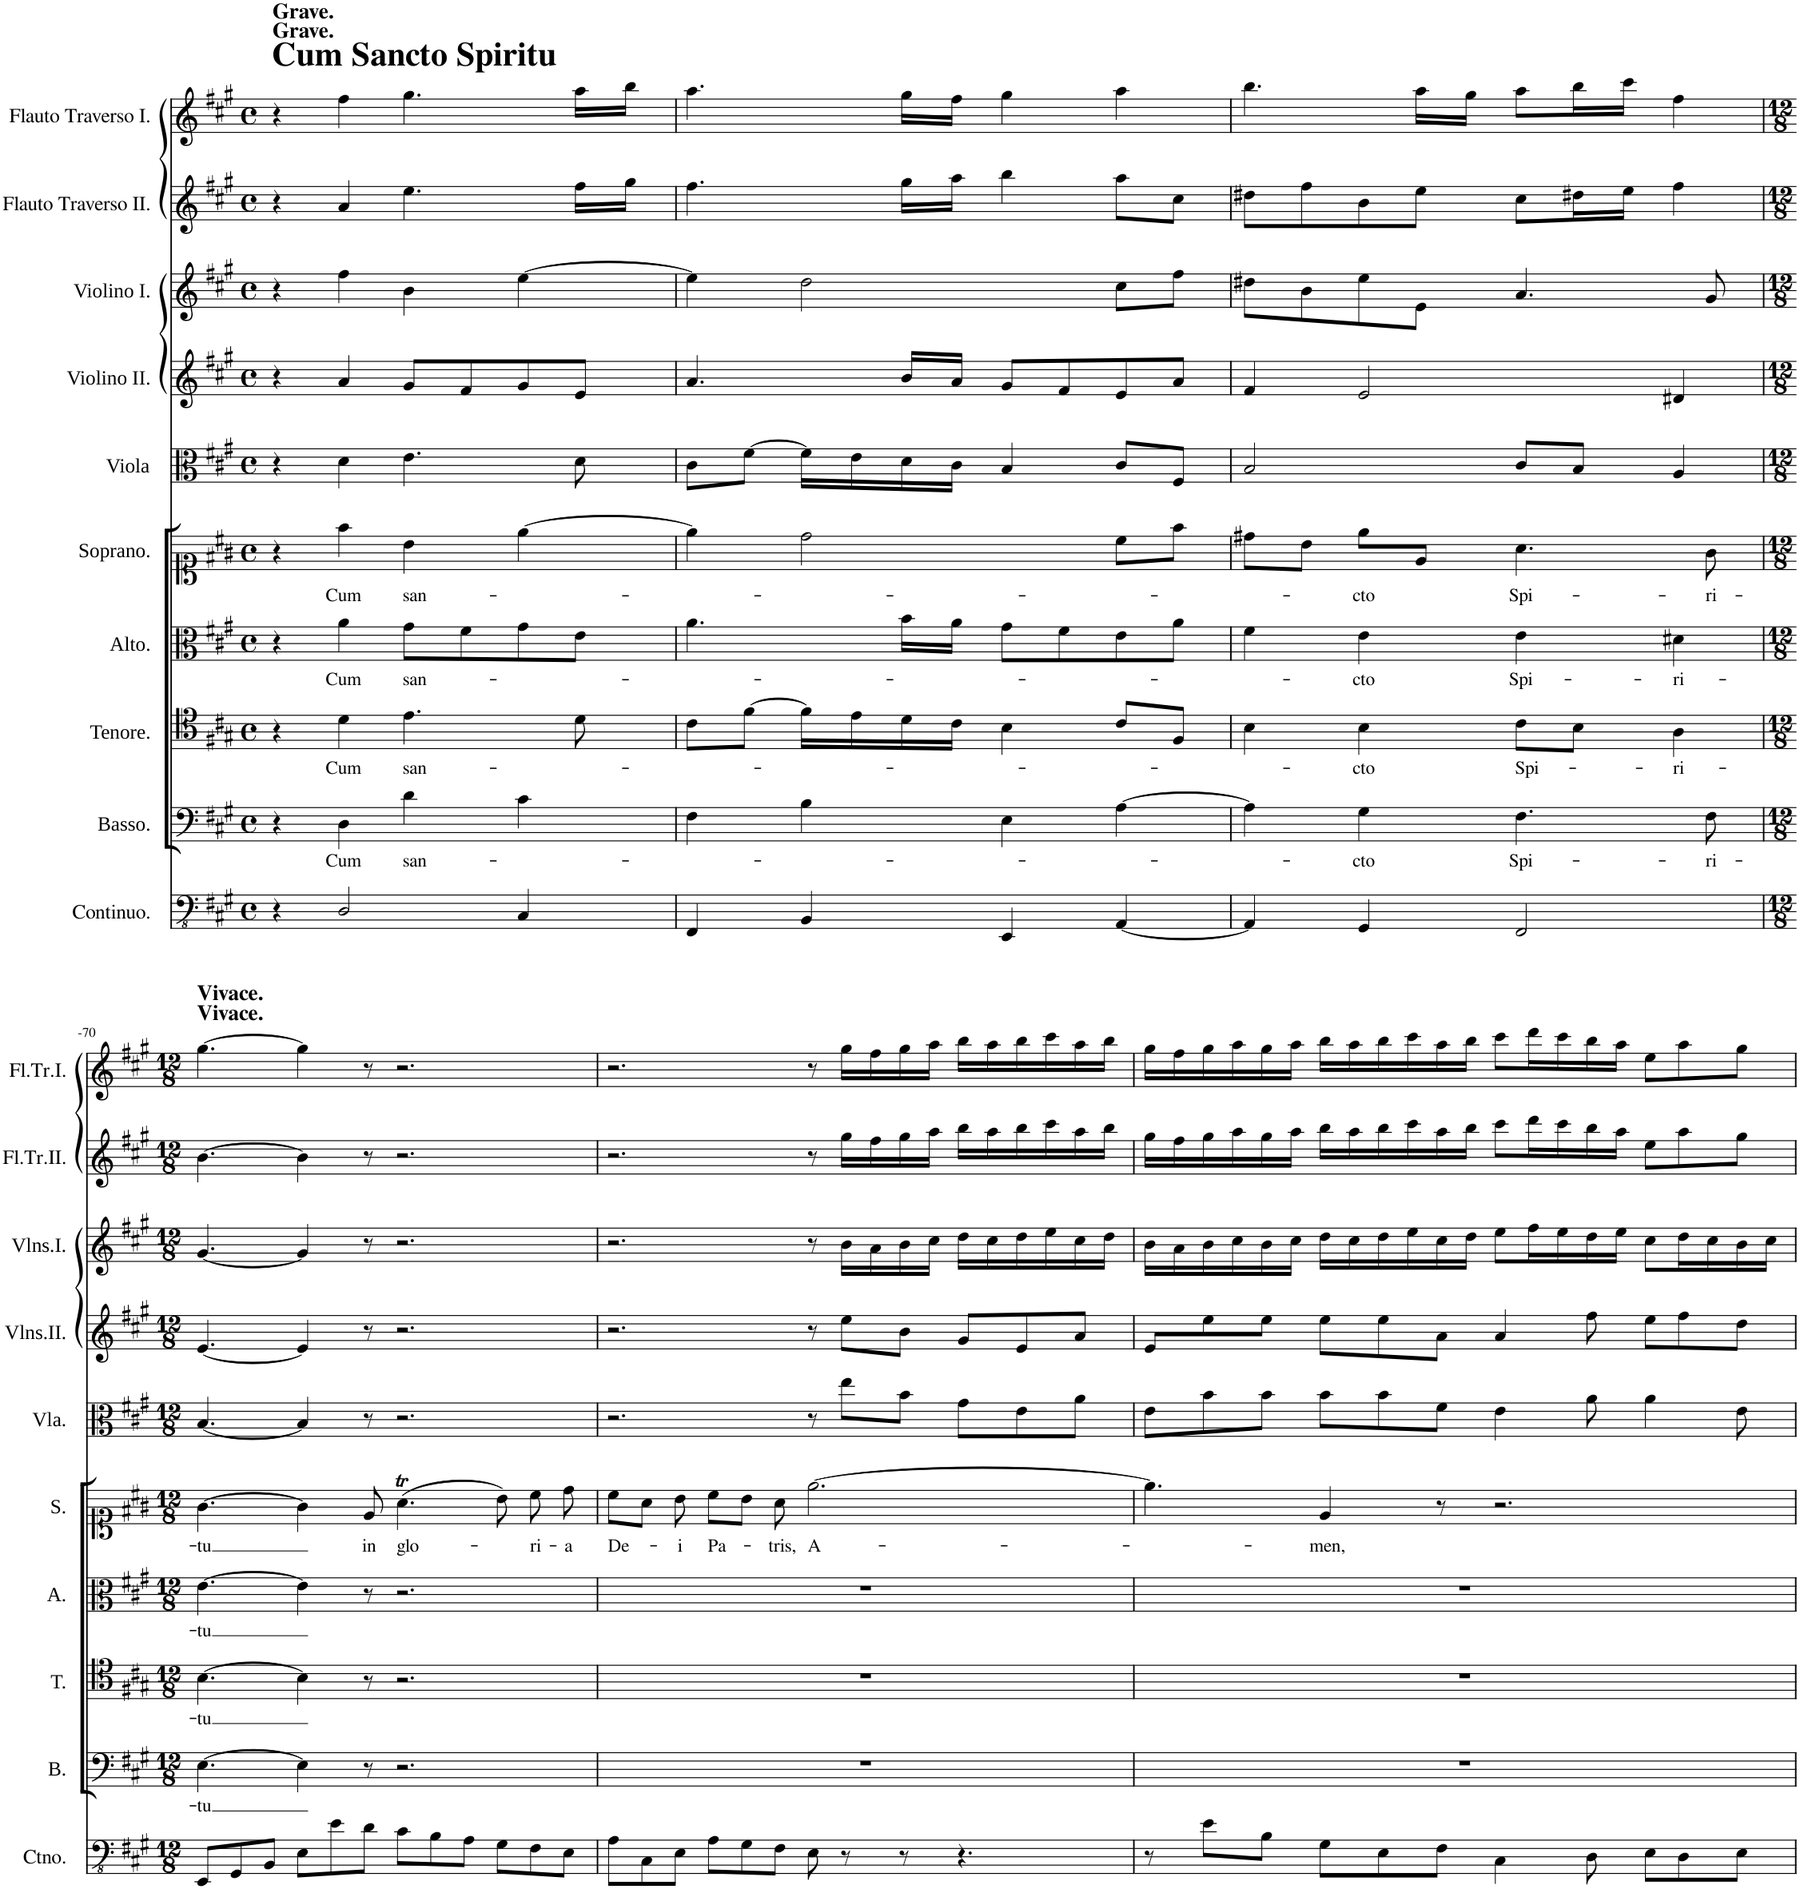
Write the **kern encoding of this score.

**kern	**kern	**text	**kern	**text	**kern	**text	**kern	**text	**kern	**kern	**kern	**kern	**kern
*part10	*part9	*part9	*part8	*part8	*part7	*part7	*part6	*part6	*part5	*part4	*part3	*part2	*part1
*staff10	*staff9	*staff9	*staff8	*staff8	*staff7	*staff7	*staff6	*staff6	*staff5	*staff4	*staff3	*staff2	*staff1
*I"Continuo.	*I"Basso.	*	*I"Tenore.	*	*I"Alto.	*	*I"Soprano.	*	*I"Viola	*I"Violino II.	*I"Violino I.	*I"Flauto Traverso II.	*I"Flauto Traverso I.
*I'Ctno.	*I'B.	*	*I'T.	*	*I'A.	*	*I'S.	*	*I'Vla.	*	*	*I'Fl.Tr.II.	*I'Fl.Tr.I.
*clefFv4	*clefF4	*	*clefC4	*	*clefC3	*	*clefC1	*	*clefC3	*clefG2	*clefG2	*clefG2	*clefG2
*k[f#c#g#]	*k[f#c#g#]	*	*k[f#c#g#]	*	*k[f#c#g#]	*	*k[f#c#g#]	*	*k[f#c#g#]	*k[f#c#g#]	*k[f#c#g#]	*k[f#c#g#]	*k[f#c#g#]
*M4/4	*M4/4	*	*M4/4	*	*M4/4	*	*M4/4	*	*M4/4	*M4/4	*M4/4	*M4/4	*M4/4
*met(c)	*met(c)	*	*met(c)	*	*met(c)	*	*met(c)	*	*met(c)	*met(c)	*met(c)	*met(c)	*met(c)
=73-	=73-	=73-	=73-	=73-	=73-	=73-	=73-	=73-	=73-	=73-	=73-	=73-	=73-
!	!	!	!	!	!	!	!	!	!	!	!	!	!LO:TX:a:B:t=Cum Sancto Spiritu
!	!	!	!	!	!	!	!	!	!	!	!	!	!LO:TX:a:B:t=Grave.
!	!	!	!	!	!	!	!	!	!	!	!	!	!LO:TX:a:B:t=Grave.
4r	4r	.	4r	.	4r	.	4r	.	4r	4r	4r	4r	4r
!	!	!LO:LY:b	!	!LO:LY:b	!	!LO:LY:b	!	!LO:LY:b	!	!	!	!	!
2DD/	4D\	Cum	4d\	Cum	4a\	Cum	4ff#\	Cum	4d\	4a/	4ff#\	4a/	4ff#\
!	!	!LO:LY:b	!	!LO:LY:b	!	!LO:LY:b	!	!LO:LY:b	!	!	!	!	!
.	4d\	san-	4.e\	san-	8g#\L	san-	4b\	san-	4.e\	8g#/L	4b\	4.ee\	4.gg#\
.	.	.	.	.	8f#\	.	.	.	.	8f#/	.	.	.
4CC#/	4c#\	.	.	.	8g#\	.	[4ee\	.	.	8g#/	[4ee\	.	.
.	.	.	8d\	.	8e\J	.	.	.	8d\	8e/J	.	16ff#\LL	16aa\LL
.	.	.	.	.	.	.	.	.	.	.	.	16gg#\JJ	16bb\JJ
=72-	=72-	=72-	=72-	=72-	=72-	=72-	=72-	=72-	=72-	=72-	=72-	=72-	=72-
4FFF#/	4F#\	.	8c#\L	.	4.a\	.	4ee\]	.	8c#\L	4.a/	4ee\]	4.ff#\	4.aa\
.	.	.	[8f#\J	.	.	.	.	.	[8f#\J	.	.	.	.
4BBB/	4B\	.	16f#\LL]	.	.	.	2dd\	.	16f#\LL]	.	2dd\	.	.
.	.	.	16e\	.	.	.	.	.	16e\	.	.	.	.
.	.	.	16d\	.	16b\LL	.	.	.	16d\	16b/LL	.	16gg#\LL	16gg#\LL
.	.	.	16c#\JJ	.	16a\JJ	.	.	.	16c#\JJ	16a/JJ	.	16aa\JJ	16ff#\JJ
4EEE/	4E\	.	4B\	.	8g#\L	.	.	.	4B/	8g#/L	.	4bb\	4gg#\
.	.	.	.	.	8f#\	.	.	.	.	8f#/	.	.	.
[4AAA/	[4A\	.	8c#/L	.	8e\	.	8cc#\L	.	8c#/L	8e/	8cc#\L	8aa\L	4aa\
.	.	.	8F#/J	.	8a\J	.	8ff#\J	.	8F#/J	8a/J	8ff#\J	8cc#\J	.
=71-	=71-	=71-	=71-	=71-	=71-	=71-	=71-	=71-	=71-	=71-	=71-	=71-	=71-
4AAA/]	4A\]	.	4B\	.	4f#\	.	8dd#X\L	.	2B/	4f#/	8dd#X\L	8dd#X\L	4.bb\
.	.	.	.	.	.	.	8b\J	.	.	.	8b\	8ff#\	.
!	!	!LO:LY:b	!	!LO:LY:b	!	!LO:LY:b	!	!LO:LY:b	!	!	!	!	!
4GGG#/	4G#\	cto	4B\	cto	4e\	cto	8ee\L	cto	.	2e/	8ee\	8b\	.
.	.	.	.	.	.	.	8e/J	.	.	.	8e\J	8ee\J	16aa\LL
.	.	.	.	.	.	.	.	.	.	.	.	.	16gg#\JJ
!	!	!LO:LY:b	!	!LO:LY:b	!	!LO:LY:b	!	!LO:LY:b	!	!	!	!	!
2FFF#/	4.F#\	Spi-	8c#\L	Spi-	4e\	Spi-	4.a\	Spi-	8c#/L	.	4.a/	8cc#\L	8aa\L
.	.	.	8B\J	.	.	.	.	.	8B/J	.	.	16dd#X\L	16bb\L
.	.	.	.	.	.	.	.	.	.	.	.	16ee\JJ	16ccc#\JJ
!	!	!	!	!LO:LY:b	!	!LO:LY:b	!	!	!	!	!	!	!
.	.	.	4A\	-ri-	4d#X\	-ri-	.	.	4A/	4d#X/	.	4ff#\	4ff#\
!	!	!LO:LY:b	!	!	!	!	!	!LO:LY:b	!	!	!	!	!
.	8F#\	-ri-	.	.	.	.	8g#\	-ri-	.	.	8g#/	.	.
!!LO:LB:g=z
=70-	=70-	=70-	=70-	=70-	=70-	=70-	=70-	=70-	=70-	=70-	=70-	=70-	=70-
*M12/8	*M12/8	*	*M12/8	*	*M12/8	*	*M12/8	*	*M12/8	*M12/8	*M12/8	*M12/8	*M12/8
!	!	!	!	!	!	!	!	!	!	!	!	!	!LO:TX:a:B:t=Vivace.
!	!	!	!	!	!	!	!	!	!	!	!	!	!LO:TX:a:B:t=Vivace.
!	!	!LO:LY:b	!	!LO:LY:b	!	!LO:LY:b	!	!LO:LY:b	!	!	!	!	!
8EEE/L	[4.E\	-tu	[4.B\	-tu	[4.e\	-tu	[4.g#\	-tu	[4.B/	[4.e/	[4.g#/	[4.b\	[4.gg#\
8GGG#/	.	.	.	.	.	.	.	.	.	.	.	.	.
8BBB/J	.	.	.	.	.	.	.	.	.	.	.	.	.
8EE\L	4E\]	.	4B\]	.	4e\]	.	4g#\]	.	4B/]	4e/]	4g#/]	4b\]	4gg#\]
8E\	.	.	.	.	.	.	.	.	.	.	.	.	.
!	!	!	!	!	!	!	!	!LO:LY:b	!	!	!	!	!
8D\J	8r	.	8r	.	8r	.	8e/	in	8r	8r	8r	8r	8r
!	!	!	!	!	!	!	!	!LO:LY:b	!	!	!	!	!
8C#\L	2.r	.	2.r	.	2.r	.	(4.aT\	glo-	2.r	2.r	2.r	2.r	2.r
8BB\	.	.	.	.	.	.	.	.	.	.	.	.	.
8AA\J	.	.	.	.	.	.	.	.	.	.	.	.	.
8GG#\L	.	.	.	.	.	.	8b\)	.	.	.	.	.	.
!	!	!	!	!	!	!	!	!LO:LY:b	!	!	!	!	!
8FF#\	.	.	.	.	.	.	8cc#\	-ri-	.	.	.	.	.
!	!	!	!	!	!	!	!	!LO:LY:b	!	!	!	!	!
8EE\J	.	.	.	.	.	.	8dd\	-a	.	.	.	.	.
=69-	=69-	=69-	=69-	=69-	=69-	=69-	=69-	=69-	=69-	=69-	=69-	=69-	=69-
!	!	!	!	!	!	!	!	!LO:LY:b	!	!	!	!	!
8AA\L	1.r	.	1.r	.	1.r	.	8cc#\L	De-	2.r	2.r	2.r	2.r	2.r
8CC#\	.	.	.	.	.	.	8a\J	.	.	.	.	.	.
!	!	!	!	!	!	!	!	!LO:LY:b	!	!	!	!	!
8EE\J	.	.	.	.	.	.	8b\	-i	.	.	.	.	.
!	!	!	!	!	!	!	!	!LO:LY:b	!	!	!	!	!
8AA\L	.	.	.	.	.	.	8cc#\L	Pa-	.	.	.	.	.
8GG#\	.	.	.	.	.	.	8b\J	.	.	.	.	.	.
!	!	!	!	!	!	!	!	!LO:LY:b	!	!	!	!	!
8FF#\J	.	.	.	.	.	.	8a\	-tris,	.	.	.	.	.
!	!	!	!	!	!	!	!	!LO:LY:b	!	!	!	!	!
8EE\	.	.	.	.	.	.	[2.ee\	A-	8r	8r	8r	8r	8r
8r	.	.	.	.	.	.	.	.	8ee\L	8ee\L	16b\LL	16gg#\LL	16gg#\LL
.	.	.	.	.	.	.	.	.	.	.	16a\	16ff#\	16ff#\
8r	.	.	.	.	.	.	.	.	8b\J	8b\J	16b\	16gg#\	16gg#\
.	.	.	.	.	.	.	.	.	.	.	16cc#\JJ	16aa\JJ	16aa\JJ
4.r	.	.	.	.	.	.	.	.	8g#\L	8g#/L	16dd\LL	16bb\LL	16bb\LL
.	.	.	.	.	.	.	.	.	.	.	16cc#\	16aa\	16aa\
.	.	.	.	.	.	.	.	.	8e\	8e/	16dd\	16bb\	16bb\
.	.	.	.	.	.	.	.	.	.	.	16ee\	16ccc#\	16ccc#\
.	.	.	.	.	.	.	.	.	8a\J	8a/J	16cc#\	16aa\	16aa\
.	.	.	.	.	.	.	.	.	.	.	16dd\JJ	16bb\JJ	16bb\JJ
=68-	=68-	=68-	=68-	=68-	=68-	=68-	=68-	=68-	=68-	=68-	=68-	=68-	=68-
8r	1.r	.	1.r	.	1.r	.	4.ee\]	.	8e\L	8e/L	16b\LL	16gg#\LL	16gg#\LL
.	.	.	.	.	.	.	.	.	.	.	16a\	16ff#\	16ff#\
8E\L	.	.	.	.	.	.	.	.	8b\	8ee\	16b\	16gg#\	16gg#\
.	.	.	.	.	.	.	.	.	.	.	16cc#\	16aa\	16aa\
8BB\J	.	.	.	.	.	.	.	.	8b\J	8ee\J	16b\	16gg#\	16gg#\
.	.	.	.	.	.	.	.	.	.	.	16cc#\JJ	16aa\JJ	16aa\JJ
!	!	!	!	!	!	!	!	!LO:LY:b	!	!	!	!	!
8GG#\L	.	.	.	.	.	.	4e/	-men,	8b\L	8ee\L	16dd\LL	16bb\LL	16bb\LL
.	.	.	.	.	.	.	.	.	.	.	16cc#\	16aa\	16aa\
8EE\	.	.	.	.	.	.	.	.	8b\	8ee\	16dd\	16bb\	16bb\
.	.	.	.	.	.	.	.	.	.	.	16ee\	16ccc#\	16ccc#\
8FF#\J	.	.	.	.	.	.	8r	.	8f#\J	8a\J	16cc#\	16aa\	16aa\
.	.	.	.	.	.	.	.	.	.	.	16dd\JJ	16bb\JJ	16bb\JJ
4CC#\	.	.	.	.	.	.	2.r	.	4e\	4a/	8ee\L	8ccc#\L	8ccc#\L
.	.	.	.	.	.	.	.	.	.	.	16ff#\L	16ddd\L	16ddd\L
.	.	.	.	.	.	.	.	.	.	.	16ee\	16ccc#\	16ccc#\
8DD\	.	.	.	.	.	.	.	.	8a\	8ff#\	16dd\	16bb\	16bb\
.	.	.	.	.	.	.	.	.	.	.	16ee\JJ	16aa\JJ	16aa\JJ
8EE\L	.	.	.	.	.	.	.	.	4a\	8ee\L	8cc#\L	8ee\L	8ee\L
8DD\	.	.	.	.	.	.	.	.	.	8ff#\	16dd\L	8aa\	8aa\
.	.	.	.	.	.	.	.	.	.	.	16cc#\	.	.
8EE\J	.	.	.	.	.	.	.	.	8e\	8dd\J	16b\	8gg#\J	8gg#\J
.	.	.	.	.	.	.	.	.	.	.	16cc#\JJ	.	.
=	=	=	=	=	=	=	=	=	=	=	=	=	=
*-	*-	*-	*-	*-	*-	*-	*-	*-	*-	*-	*-	*-	*-
